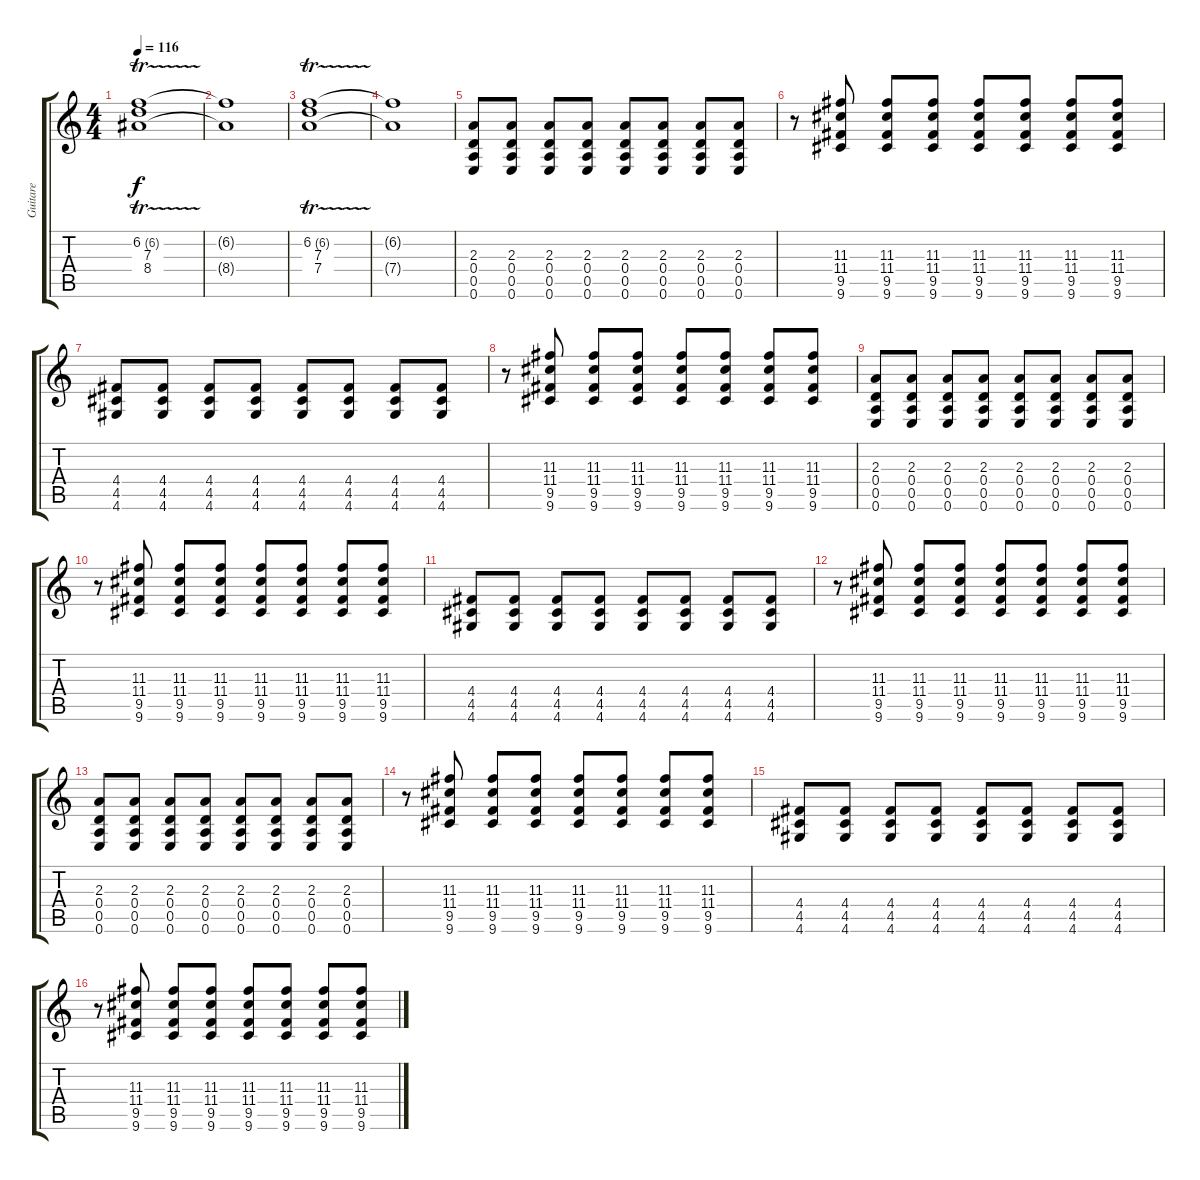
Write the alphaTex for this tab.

\track ("Guitare" "Guitare") {instrument distortionguitar}
\staff {score tabs}
\tuning (D4 B3 G3 D3 A2 E2) {hide}
\ts (4 4)
\tempo 116
\clef g2
\ks c
(6.2{tr (6 16)} 7.3 8.4).1{dy f} |
(6.2{t} 8.4{t}).1 |
(6.2{tr (6 16)} 7.3 7.4).1 |
(6.2{t} 7.4{t}).1 |
(2.3 0.4 0.5 0.6).8 (2.3 0.4 0.5 0.6).8 (2.3 0.4 0.5 0.6).8 (2.3 0.4 0.5 0.6).8 (2.3 0.4 0.5 0.6).8 (2.3 0.4 0.5 0.6).8 (2.3 0.4 0.5 0.6).8 (2.3 0.4 0.5 0.6).8 |
r.8 (11.3 11.4 9.5 9.6).8 (11.3 11.4 9.5 9.6).8 (11.3 11.4 9.5 9.6).8 (11.3 11.4 9.5 9.6).8 (11.3 11.4 9.5 9.6).8 (11.3 11.4 9.5 9.6).8 (11.3 11.4 9.5 9.6).8 |
(4.4 4.5 4.6).8 (4.4 4.5 4.6).8 (4.4 4.5 4.6).8 (4.4 4.5 4.6).8 (4.4 4.5 4.6).8 (4.4 4.5 4.6).8 (4.4 4.5 4.6).8 (4.4 4.5 4.6).8 |
r.8 (11.3 11.4 9.5 9.6).8 (11.3 11.4 9.5 9.6).8 (11.3 11.4 9.5 9.6).8 (11.3 11.4 9.5 9.6).8 (11.3 11.4 9.5 9.6).8 (11.3 11.4 9.5 9.6).8 (11.3 11.4 9.5 9.6).8 |
(2.3 0.4 0.5 0.6).8 (2.3 0.4 0.5 0.6).8 (2.3 0.4 0.5 0.6).8 (2.3 0.4 0.5 0.6).8 (2.3 0.4 0.5 0.6).8 (2.3 0.4 0.5 0.6).8 (2.3 0.4 0.5 0.6).8 (2.3 0.4 0.5 0.6).8 |
r.8 (11.3 11.4 9.5 9.6).8 (11.3 11.4 9.5 9.6).8 (11.3 11.4 9.5 9.6).8 (11.3 11.4 9.5 9.6).8 (11.3 11.4 9.5 9.6).8 (11.3 11.4 9.5 9.6).8 (11.3 11.4 9.5 9.6).8 |
(4.4 4.5 4.6).8 (4.4 4.5 4.6).8 (4.4 4.5 4.6).8 (4.4 4.5 4.6).8 (4.4 4.5 4.6).8 (4.4 4.5 4.6).8 (4.4 4.5 4.6).8 (4.4 4.5 4.6).8 |
r.8 (11.3 11.4 9.5 9.6).8 (11.3 11.4 9.5 9.6).8 (11.3 11.4 9.5 9.6).8 (11.3 11.4 9.5 9.6).8 (11.3 11.4 9.5 9.6).8 (11.3 11.4 9.5 9.6).8 (11.3 11.4 9.5 9.6).8 |
(2.3 0.4 0.5 0.6).8 (2.3 0.4 0.5 0.6).8 (2.3 0.4 0.5 0.6).8 (2.3 0.4 0.5 0.6).8 (2.3 0.4 0.5 0.6).8 (2.3 0.4 0.5 0.6).8 (2.3 0.4 0.5 0.6).8 (2.3 0.4 0.5 0.6).8 |
r.8 (11.3 11.4 9.5 9.6).8 (11.3 11.4 9.5 9.6).8 (11.3 11.4 9.5 9.6).8 (11.3 11.4 9.5 9.6).8 (11.3 11.4 9.5 9.6).8 (11.3 11.4 9.5 9.6).8 (11.3 11.4 9.5 9.6).8 |
(4.4 4.5 4.6).8 (4.4 4.5 4.6).8 (4.4 4.5 4.6).8 (4.4 4.5 4.6).8 (4.4 4.5 4.6).8 (4.4 4.5 4.6).8 (4.4 4.5 4.6).8 (4.4 4.5 4.6).8 |
r.8 (11.3 11.4 9.5 9.6).8 (11.3 11.4 9.5 9.6).8 (11.3 11.4 9.5 9.6).8 (11.3 11.4 9.5 9.6).8 (11.3 11.4 9.5 9.6).8 (11.3 11.4 9.5 9.6).8 (11.3 11.4 9.5 9.6).8
